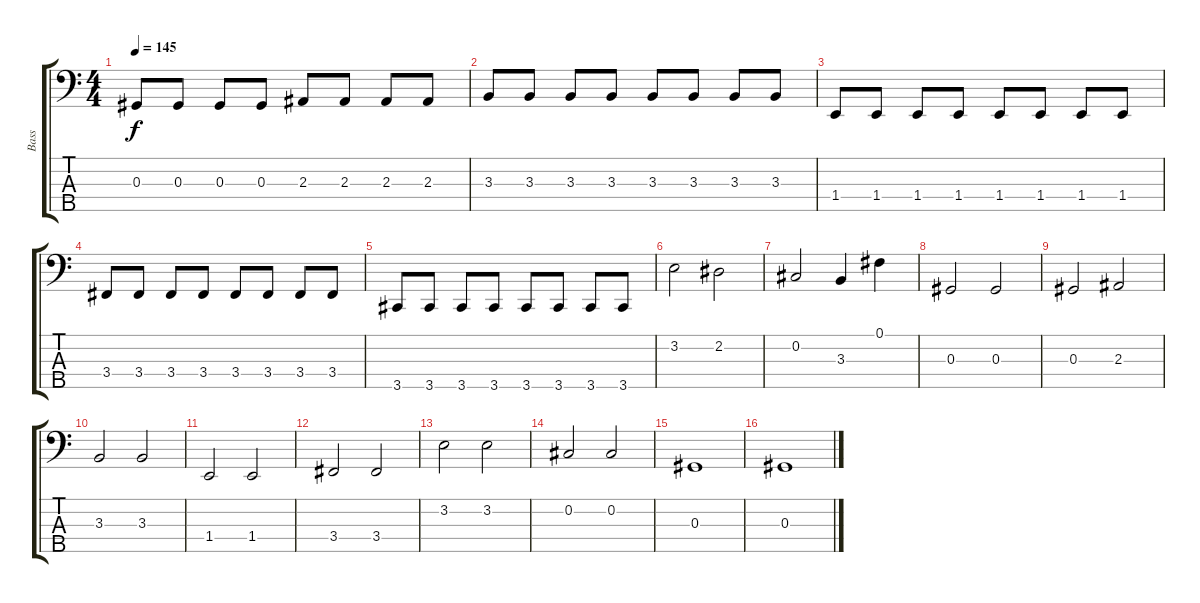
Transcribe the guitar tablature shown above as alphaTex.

\track ("Bass" "Bass") {instrument electricbasspick}
\staff {score tabs}
\tuning (Gb2 Db2 Ab1 Eb1 Bb0) {hide}
\ts (4 4)
\tempo 145
\clef f4
\ks c
0.3.8{dy f} 0.3.8 0.3.8 0.3.8 2.3.8 2.3.8 2.3.8 2.3.8 |
3.3.8 3.3.8 3.3.8 3.3.8 3.3.8 3.3.8 3.3.8 3.3.8 |
1.4.8 1.4.8 1.4.8 1.4.8 1.4.8 1.4.8 1.4.8 1.4.8 |
3.4.8 3.4.8 3.4.8 3.4.8 3.4.8 3.4.8 3.4.8 3.4.8 |
3.5.8 3.5.8 3.5.8 3.5.8 3.5.8 3.5.8 3.5.8 3.5.8 |
3.2.2 2.2.2 |
0.2.2 3.3.4 0.1.4 |
0.3.2 0.3.2 |
0.3.2 2.3.2 |
3.3.2 3.3.2 |
1.4.2 1.4.2 |
3.4.2 3.4.2 |
3.2.2 3.2.2 |
0.2.2 0.2.2 |
0.3.1 |
0.3.1
